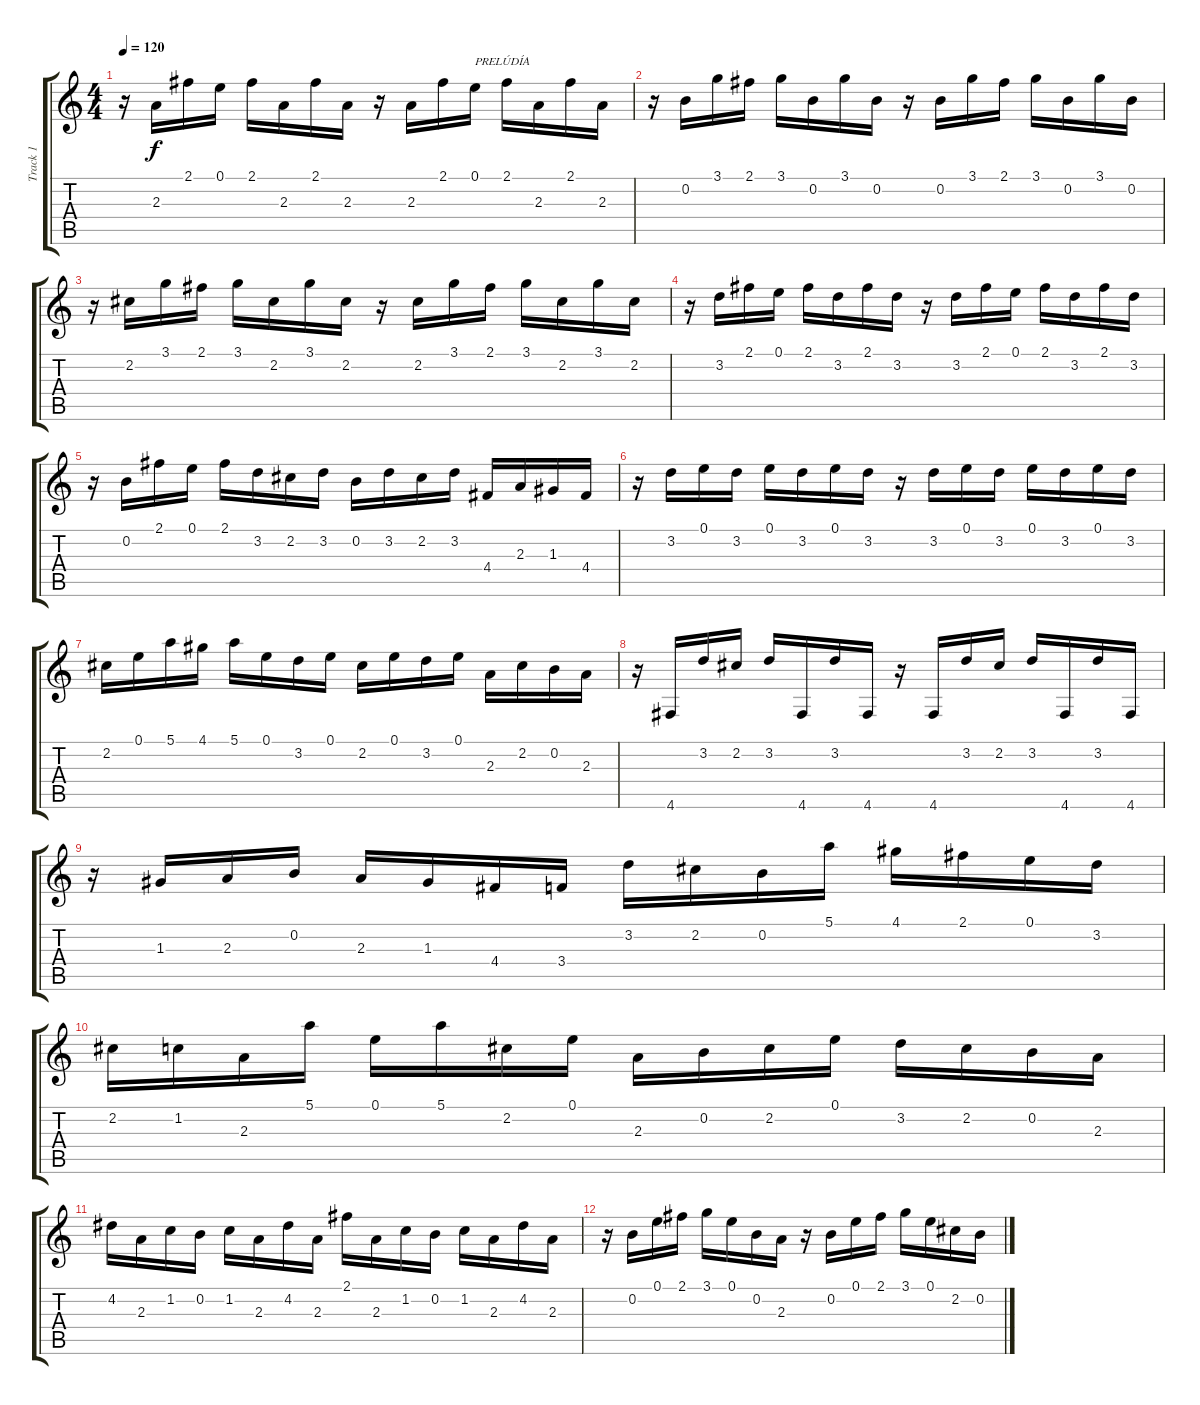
\track ("Track 1" "Track 1") {instrument acousticguitarnylon}
\staff {score tabs}
\tuning (E4 B3 G3 D3 A2 D2) {hide}
\ts (4 4)
\tempo 120
\clef g2
\ks c
r.16{dy f instrument acousticguitarnylon} 2.3.16 2.1.16 0.1.16 2.1.16 2.3.16 2.1.16 2.3.16 r.16 2.3.16 2.1.16 0.1.16{txt "PRELÚDÍA"} 2.1.16 2.3.16 2.1.16 2.3.16 |
r.16 0.2.16 3.1.16 2.1.16 3.1.16 0.2.16 3.1.16 0.2.16 r.16 0.2.16 3.1.16 2.1.16 3.1.16 0.2.16 3.1.16 0.2.16 |
r.16 2.2.16 3.1.16 2.1.16 3.1.16 2.2.16 3.1.16 2.2.16 r.16 2.2.16 3.1.16 2.1.16 3.1.16 2.2.16 3.1.16 2.2.16 |
r.16 3.2.16 2.1.16 0.1.16 2.1.16 3.2.16 2.1.16 3.2.16 r.16 3.2.16 2.1.16 0.1.16 2.1.16 3.2.16 2.1.16 3.2.16 |
r.16 0.2.16 2.1.16 0.1.16 2.1.16 3.2.16 2.2.16 3.2.16 0.2.16 3.2.16 2.2.16 3.2.16 4.4.16 2.3.16 1.3.16 4.4.16 |
r.16 3.2.16 0.1.16 3.2.16 0.1.16 3.2.16 0.1.16 3.2.16 r.16 3.2.16 0.1.16 3.2.16 0.1.16 3.2.16 0.1.16 3.2.16 |
2.2.16 0.1.16 5.1.16 4.1.16 5.1.16 0.1.16 3.2.16 0.1.16 2.2.16 0.1.16 3.2.16 0.1.16 2.3.16 2.2.16 0.2.16 2.3.16 |
r.16 4.6.16 3.2.16 2.2.16 3.2.16 4.6.16 3.2.16 4.6.16 r.16 4.6.16 3.2.16 2.2.16 3.2.16 4.6.16 3.2.16 4.6.16 |
r.16 1.3.16 2.3.16 0.2.16 2.3.16 1.3.16 4.4.16 3.4.16 3.2.16 2.2.16 0.2.16 5.1.16 4.1.16 2.1.16 0.1.16 3.2.16 |
2.2.16 1.2.16 2.3.16 5.1.16 0.1.16 5.1.16 2.2.16 0.1.16 2.3.16 0.2.16 2.2.16 0.1.16 3.2.16 2.2.16 0.2.16 2.3.16 |
4.2.16 2.3.16 1.2.16 0.2.16 1.2.16 2.3.16 4.2.16 2.3.16 2.1.16 2.3.16 1.2.16 0.2.16 1.2.16 2.3.16 4.2.16 2.3.16 |
r.16 0.2.16 0.1.16 2.1.16 3.1.16 0.1.16 0.2.16 2.3.16 r.16 0.2.16 0.1.16 2.1.16 3.1.16 0.1.16 2.2.16 0.2.16
